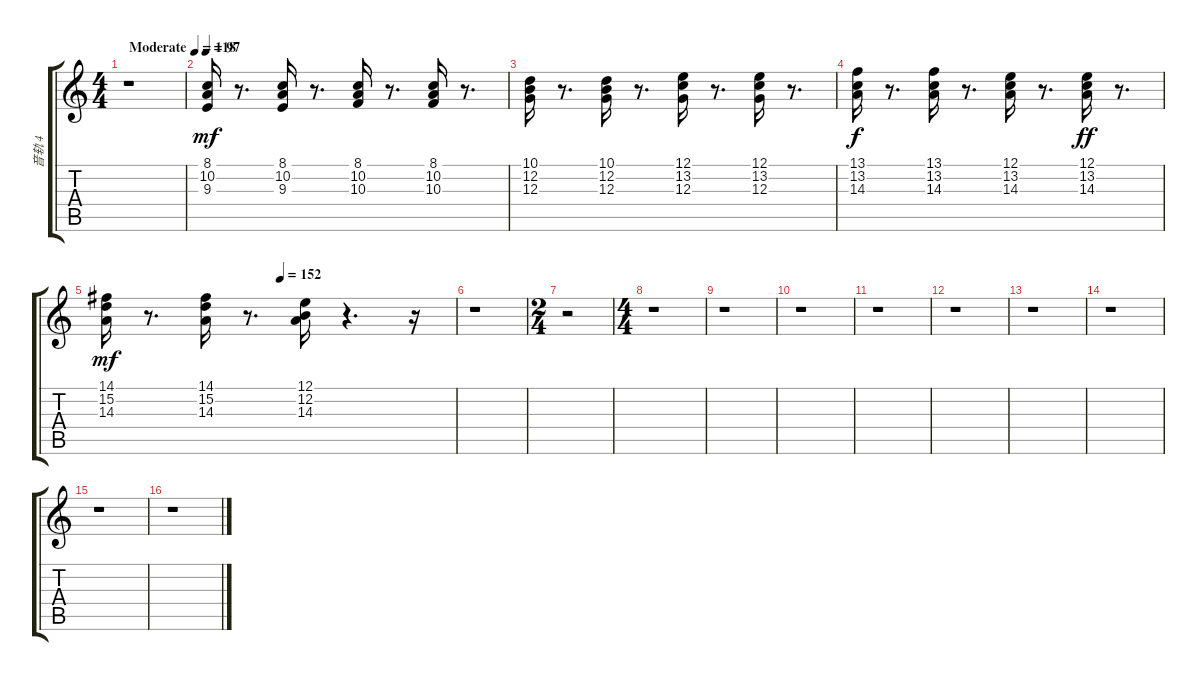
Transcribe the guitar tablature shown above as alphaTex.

\track ("音轨 4" "音轨 4") {instrument stringensemble1}
\staff {score tabs}
\tuning (E4 B3 G3 D3 A2 E2) {hide}
\ts (4 4)
\tempo (118 "Moderate")
\clef g2
\ks c
r.1{dy mf instrument stringensemble1} |
\tempo 97
(8.1 10.2 9.3).16 r.8{d} (8.1 10.2 9.3).16 r.8{d} (8.1 10.2 10.3).16 r.8{d} (8.1 10.2 10.3).16 r.8{d} |
(10.1 12.2 12.3).16 r.8{d} (10.1 12.2 12.3).16 r.8{d} (12.1 13.2 12.3).16 r.8{d} (12.1 13.2 12.3).16 r.8{d} |
(13.1 13.2 14.3).16{dy f} r.8{d} (13.1 13.2 14.3).16 r.8{d} (12.1 13.2 14.3).16 r.8{d} (12.1 13.2 14.3).16{dy ff} r.8{d} |
\tempo (152 0.5)
(14.1 15.2 14.3).16{dy mf} r.8{d} (14.1 15.2 14.3).16 r.8{d} (12.1 12.2 14.3).16 r.4{d} r.16 |
r.1 |
\ts (2 4)
r.2 |
\ts (4 4)
r.1 |
r.1 |
r.1 |
r.1 |
r.1 |
r.1 |
r.1 |
r.1 |
r.1
